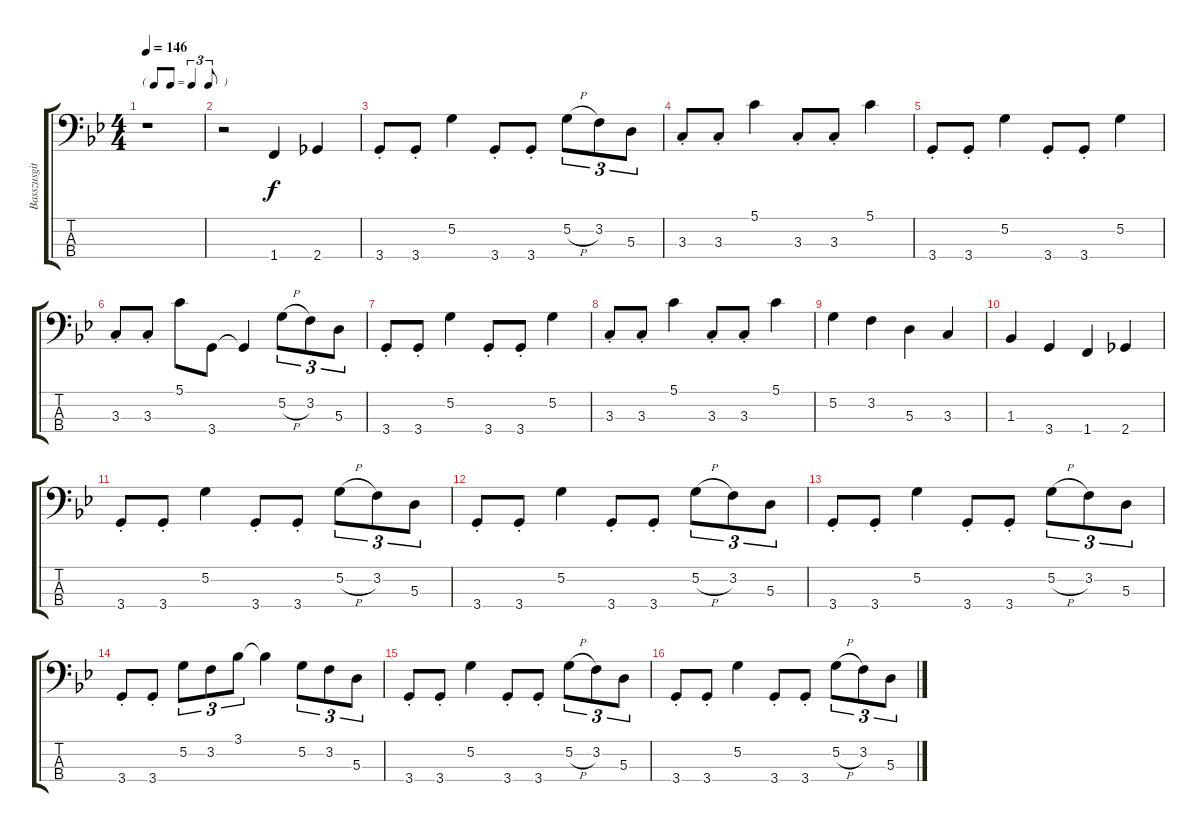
\track ("Basszusgitár (Bob Daisley)" "Basszusgit") {instrument electricbassfinger}
\staff {score tabs}
\tuning (G2 D2 A1 E1) {hide}
\ts (4 4)
\tf triplet8th
\tempo 146
\clef f4
\ks bb
r.1{dy f instrument electricbassfinger} |
r.2 1.4.4 2.4.4 |
3.4{st}.8 3.4{st}.8 5.2.4 3.4{st}.8 3.4{st}.8 5.2{h}.8{tu (3 2)} 3.2.8{tu (3 2)} 5.3.8{tu (3 2)} |
3.3{st}.8 3.3{st}.8 5.1.4 3.3{st}.8 3.3{st}.8 5.1.4 |
3.4{st}.8 3.4{st}.8 5.2.4 3.4{st}.8 3.4{st}.8 5.2.4 |
3.3{st}.8 3.3{st}.8 5.1.8 3.4.8 3.4{t}.4 5.2{h}.8{tu (3 2)} 3.2.8{tu (3 2)} 5.3.8{tu (3 2)} |
3.4{st}.8 3.4{st}.8 5.2.4 3.4{st}.8 3.4{st}.8 5.2.4 |
3.3{st}.8 3.3{st}.8 5.1.4 3.3{st}.8 3.3{st}.8 5.1.4 |
5.2.4 3.2.4 5.3.4 3.3.4 |
1.3.4 3.4.4 1.4.4 2.4.4 |
3.4{st}.8 3.4{st}.8 5.2.4 3.4{st}.8 3.4{st}.8 5.2{h}.8{tu (3 2)} 3.2.8{tu (3 2)} 5.3.8{tu (3 2)} |
3.4{st}.8 3.4{st}.8 5.2.4 3.4{st}.8 3.4{st}.8 5.2{h}.8{tu (3 2)} 3.2.8{tu (3 2)} 5.3.8{tu (3 2)} |
3.4{st}.8 3.4{st}.8 5.2.4 3.4{st}.8 3.4{st}.8 5.2{h}.8{tu (3 2)} 3.2.8{tu (3 2)} 5.3.8{tu (3 2)} |
3.4{st}.8 3.4{st}.8 5.2.8{tu (3 2)} 3.2.8{tu (3 2)} 3.1.8{tu (3 2)} 3.1{t}.4 5.2.8{tu (3 2)} 3.2.8{tu (3 2)} 5.3.8{tu (3 2)} |
3.4{st}.8 3.4{st}.8 5.2.4 3.4{st}.8 3.4{st}.8 5.2{h}.8{tu (3 2)} 3.2.8{tu (3 2)} 5.3.8{tu (3 2)} |
3.4{st}.8 3.4{st}.8 5.2.4 3.4{st}.8 3.4{st}.8 5.2{h}.8{tu (3 2)} 3.2.8{tu (3 2)} 5.3.8{tu (3 2)}
